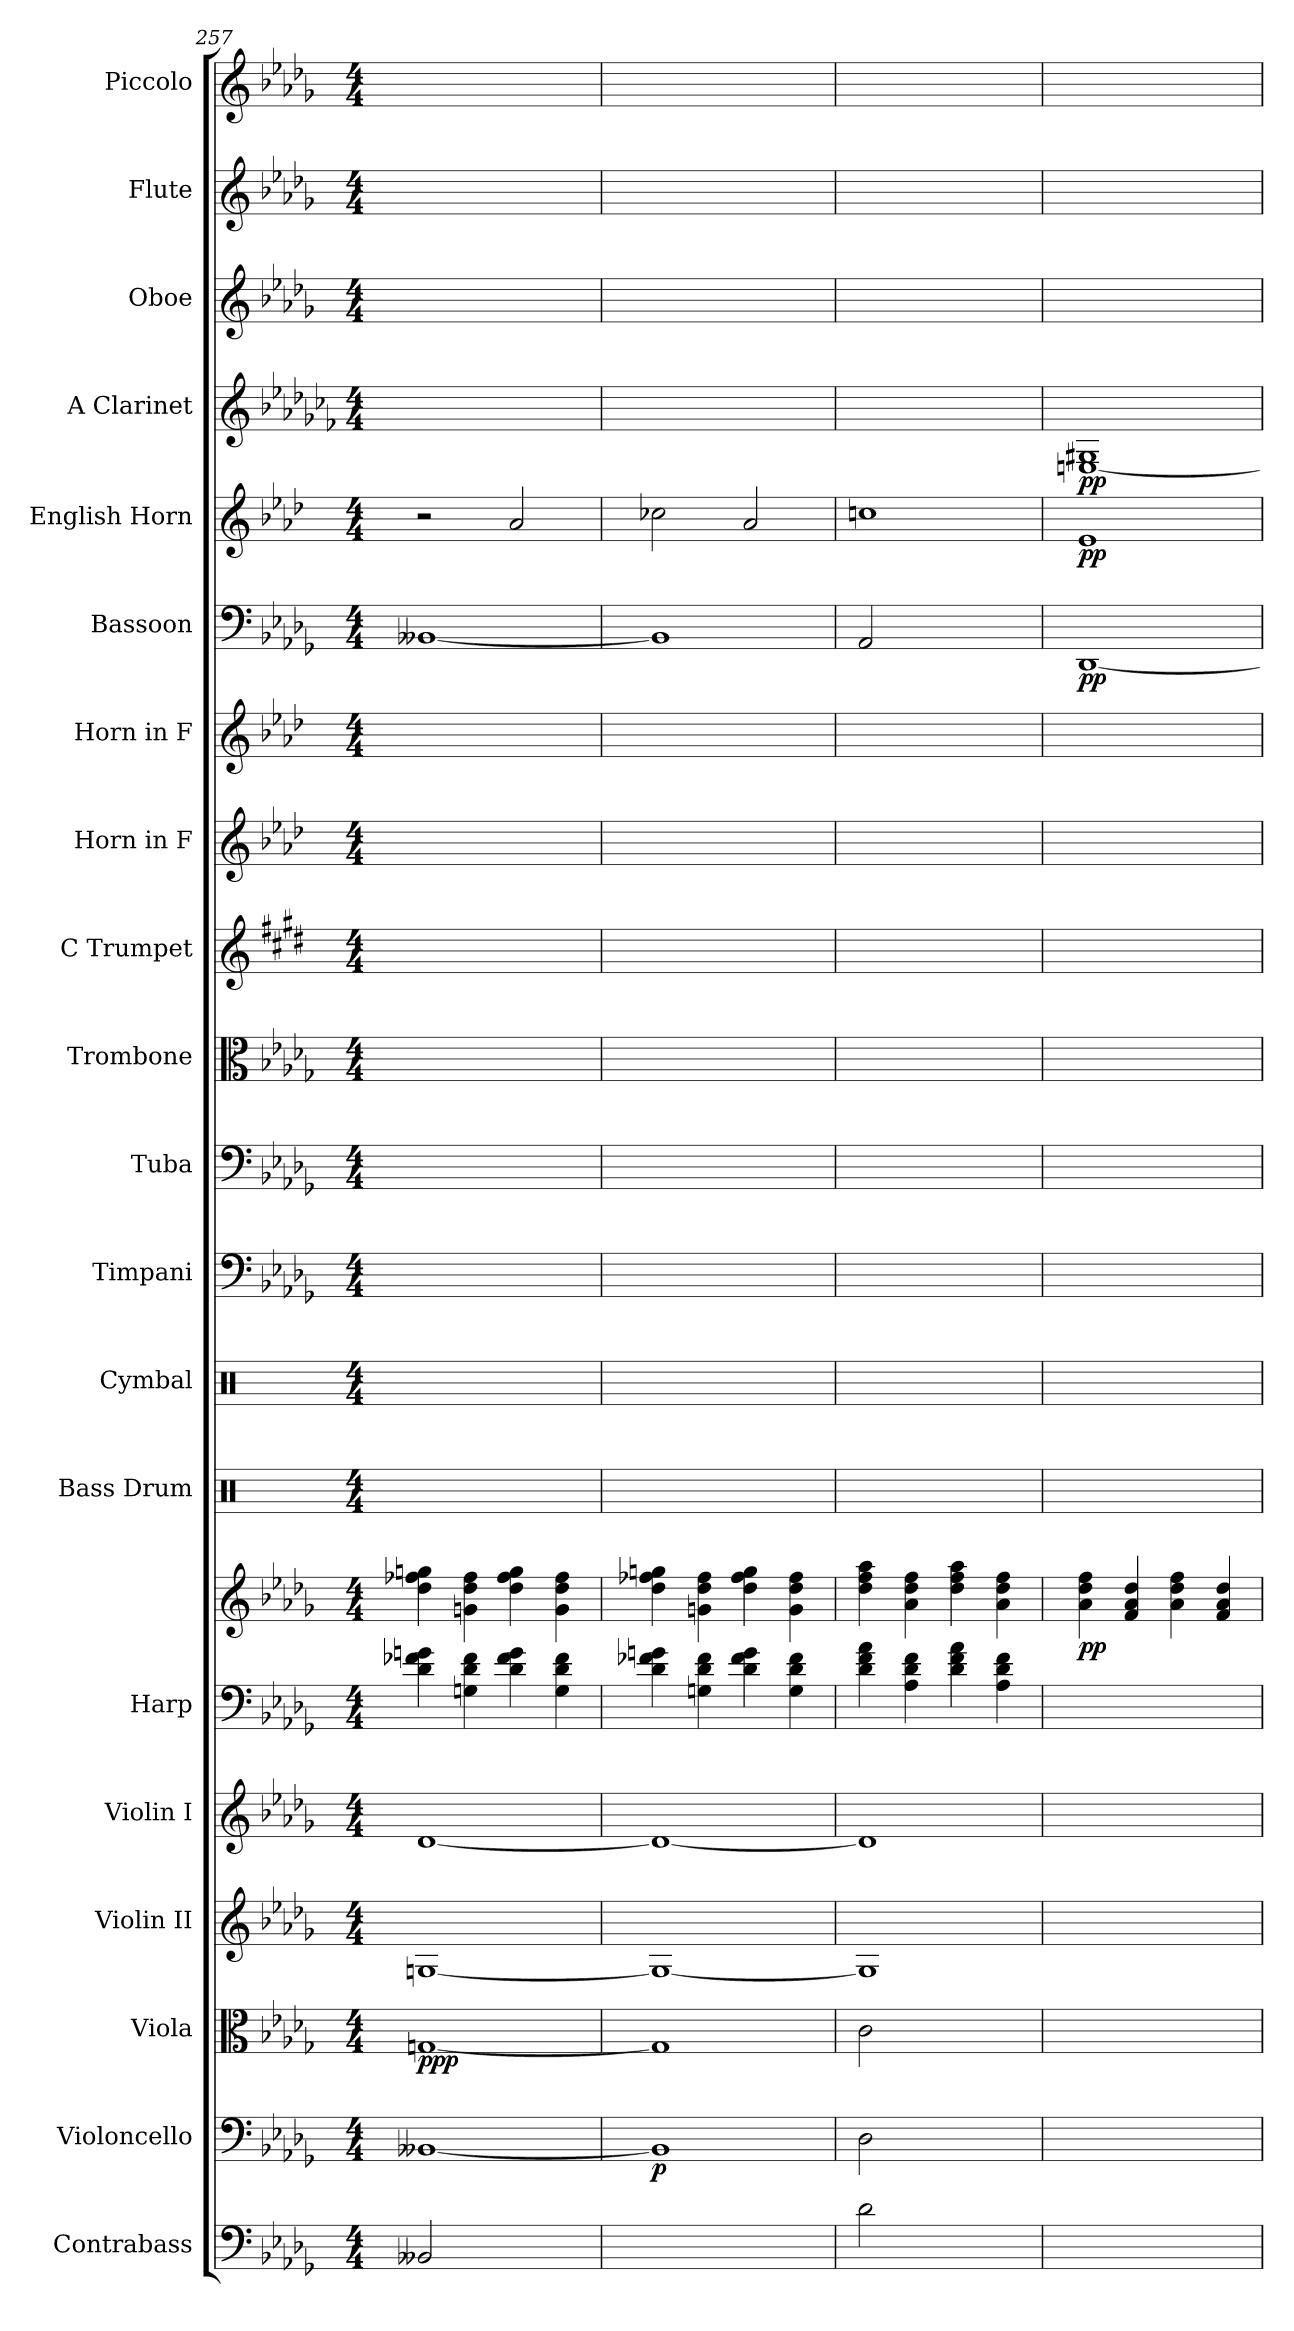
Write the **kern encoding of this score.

**kern	**kern	**dynam	**kern	**dynam	**kern	**kern	**kern	**kern	**dynam	**kern	**kern	**kern	**kern	**kern	**kern	**kern	**kern	**kern	**dynam	**kern	**dynam	**kern	**dynam	**kern	**kern	**kern
*part20	*part19	*part19	*part18	*part18	*part17	*part16	*part15	*part15	*part15	*part14	*part13	*part12	*part11	*part10	*part9	*part8	*part7	*part6	*part6	*part5	*part5	*part4	*part4	*part3	*part2	*part1
*staff21	*staff20	*staff20	*staff19	*staff19	*staff18	*staff17	*staff16	*staff15	*staff15/16	*staff14	*staff13	*staff12	*staff11	*staff10	*staff9	*staff8	*staff7	*staff6	*staff6	*staff5	*staff5	*staff4	*staff4	*staff3	*staff2	*staff1
*I"Contrabass	*I"Violoncello	*	*I"Viola	*	*I"Violin II	*I"Violin I	*I"Harp	*	*	*I"Bass Drum	*I"Cymbal	*I"Timpani	*I"Tuba	*I"Trombone	*I"C Trumpet	*I"Horn in F	*I"Horn in F	*I"Bassoon	*	*I"English Horn	*	*I"A Clarinet	*	*I"Oboe	*I"Flute	*I"Piccolo
*I'Cb.	*I'Vlc.	*	*I'Vla.	*	*I'Vln.II	*I'Vln.I	*I'Hrp.	*	*	*I'B. Dr.	*I'Cym.	*I'Timp.	*I'Tba.	*I'Trb.	*I'C Tpt.	*	*	*I'Bsn.	*	*I'E. Hn.	*	*I'A Cl.	*	*I'Ob.	*I'Fl.	*I'Picc.
*clefF4	*clefF4	*	*clefC3	*	*clefG2	*clefG2	*clefF4	*clefG2	*	*clefX	*clefX	*clefF4	*clefF4	*clefC3	*clefG2	*clefG2	*clefG2	*clefF4	*	*clefG2	*	*clefG2	*	*clefG2	*clefG2	*clefG2
*ITrd7c12	*	*	*	*	*	*	*	*	*	*	*	*	*	*	*	*ITrd4c7	*ITrd4c7	*	*	*ITrd4c7	*	*ITrd2c3	*	*	*	*ITrd-7c-12
*k[b-e-a-d-g-]	*k[b-e-a-d-g-]	*	*k[b-e-a-d-g-]	*	*k[b-e-a-d-g-]	*k[b-e-a-d-g-]	*k[b-e-a-d-g-]	*k[b-e-a-d-g-]	*	*k[]	*k[]	*k[b-e-a-d-g-]	*k[b-e-a-d-g-]	*k[b-e-a-d-g-]	*k[f#c#g#d#]	*k[b-e-a-d-g-]	*k[b-e-a-d-g-]	*k[b-e-a-d-g-]	*	*k[b-e-a-d-g-]	*	*k[b-e-a-d-]	*	*k[b-e-a-d-g-]	*k[b-e-a-d-g-]	*k[b-e-a-d-g-]
*M4/4	*M4/4	*	*M4/4	*	*M4/4	*M4/4	*M4/4	*M4/4	*	*M4/4	*M4/4	*M4/4	*M4/4	*M4/4	*M4/4	*M4/4	*M4/4	*M4/4	*	*M4/4	*	*M4/4	*	*M4/4	*M4/4	*M4/4
=257	=257	=257	=257	=257	=257	=257	=257	=257	=257	=257	=257	=257	=257	=257	=257	=257	=257	=257	=257	=257	=257	=257	=257	=257	=257	=257
!	!	!	!	!LO:DY:b	!	!	!	!	!	!	!	!	!	!	!	!	!	!	!	!	!	!	!	!	!	!
2BBB--X/	[1BB--X	.	[1Gn	ppp	[1Gn	[1d-	4d-\ 4f-X\ 4gn\	4dd-\ 4ff-X\ 4ggn\	.	1ryy	1ryy	1ryy	1ryy	1ryy	1ryy	1ryy	1ryy	[1BB--X	.	2r	.	1ryy	.	1ryy	1ryy	1ryy
.	.	.	.	.	.	.	4Gn\ 4d-\ 4f-\	4gn\ 4dd-\ 4ff-\	.	.	.	.	.	.	.	.	.	.	.	.	.	.	.	.	.	.
2ryy	.	.	.	.	.	.	4d-\ 4f-\ 4g\	4dd-\ 4ff-\ 4gg\	.	.	.	.	.	.	.	.	.	.	.	2d-/	.	.	.	.	.	.
.	.	.	.	.	.	.	4G\ 4d-\ 4f-\	4g\ 4dd-\ 4ff-\	.	.	.	.	.	.	.	.	.	.	.	.	.	.	.	.	.	.
=258	=258	=258	=258	=258	=258	=258	=258	=258	=258	=258	=258	=258	=258	=258	=258	=258	=258	=258	=258	=258	=258	=258	=258	=258	=258	=258
!	!	!LO:DY:b	!	!	!	!	!	!	!	!	!	!	!	!	!	!	!	!	!	!	!	!	!	!	!	!
1ryy	1BB--]	p	1G]	.	1G_	1d-_	4d-\ 4f-X\ 4gn\	4dd-\ 4ff-X\ 4ggn\	.	1ryy	1ryy	1ryy	1ryy	1ryy	1ryy	1ryy	1ryy	1BB--]	.	2f-X\	.	1ryy	.	1ryy	1ryy	1ryy
.	.	.	.	.	.	.	4Gn\ 4d-\ 4f-\	4gn\ 4dd-\ 4ff-\	.	.	.	.	.	.	.	.	.	.	.	.	.	.	.	.	.	.
.	.	.	.	.	.	.	4d-\ 4f-\ 4g\	4dd-\ 4ff-\ 4gg\	.	.	.	.	.	.	.	.	.	.	.	2d-/	.	.	.	.	.	.
.	.	.	.	.	.	.	4G\ 4d-\ 4f-\	4g\ 4dd-\ 4ff-\	.	.	.	.	.	.	.	.	.	.	.	.	.	.	.	.	.	.
=259	=259	=259	=259	=259	=259	=259	=259	=259	=259	=259	=259	=259	=259	=259	=259	=259	=259	=259	=259	=259	=259	=259	=259	=259	=259	=259
2D-\	2D-\	.	2c\	.	1G]	1d-]	4d-\ 4f\ 4a-\	4dd-\ 4ff\ 4aa-\	.	1ryy	1ryy	1ryy	1ryy	1ryy	1ryy	1ryy	1ryy	2AA-/	.	1fn	.	1ryy	.	1ryy	1ryy	1ryy
.	.	.	.	.	.	.	4A-\ 4d-\ 4f\	4a-\ 4dd-\ 4ff\	.	.	.	.	.	.	.	.	.	.	.	.	.	.	.	.	.	.
2ryy	2ryy	.	2ryy	.	.	.	4d-\ 4f\ 4a-\	4dd-\ 4ff\ 4aa-\	.	.	.	.	.	.	.	.	.	2ryy	.	.	.	.	.	.	.	.
.	.	.	.	.	.	.	4A-\ 4d-\ 4f\	4a-\ 4dd-\ 4ff\	.	.	.	.	.	.	.	.	.	.	.	.	.	.	.	.	.	.
!!LO:PB:g=z
=260	=260	=260	=260	=260	=260	=260	=260	=260	=260	=260	=260	=260	=260	=260	=260	=260	=260	=260	=260	=260	=260	=260	=260	=260	=260	=260
!	!	!	!	!	!	!	!	!	!LO:DY:b	!	!	!	!	!	!	!	!	!	!LO:DY:b	!	!LO:DY:b	!	!LO:DY:b	!	!	!
1ryy	1ryy	.	1ryy	.	1ryy	1ryy	1ryy	4a-\ 4dd-\ 4ff\	pp	1ryy	1ryy	1ryy	1ryy	1ryy	1ryy	1ryy	1ryy	[1DD-	pp	1A-	pp	[1C#X 1E#X	pp	1ryy	1ryy	1ryy
.	.	.	.	.	.	.	.	4f/ 4a-/ 4dd-/	.	.	.	.	.	.	.	.	.	.	.	.	.	.	.	.	.	.
.	.	.	.	.	.	.	.	4a-\ 4dd-\ 4ff\	.	.	.	.	.	.	.	.	.	.	.	.	.	.	.	.	.	.
.	.	.	.	.	.	.	.	4f/ 4a-/ 4dd-/	.	.	.	.	.	.	.	.	.	.	.	.	.	.	.	.	.	.
=	=	=	=	=	=	=	=	=	=	=	=	=	=	=	=	=	=	=	=	=	=	=	=	=	=	=
*-	*-	*-	*-	*-	*-	*-	*-	*-	*-	*-	*-	*-	*-	*-	*-	*-	*-	*-	*-	*-	*-	*-	*-	*-	*-	*-
